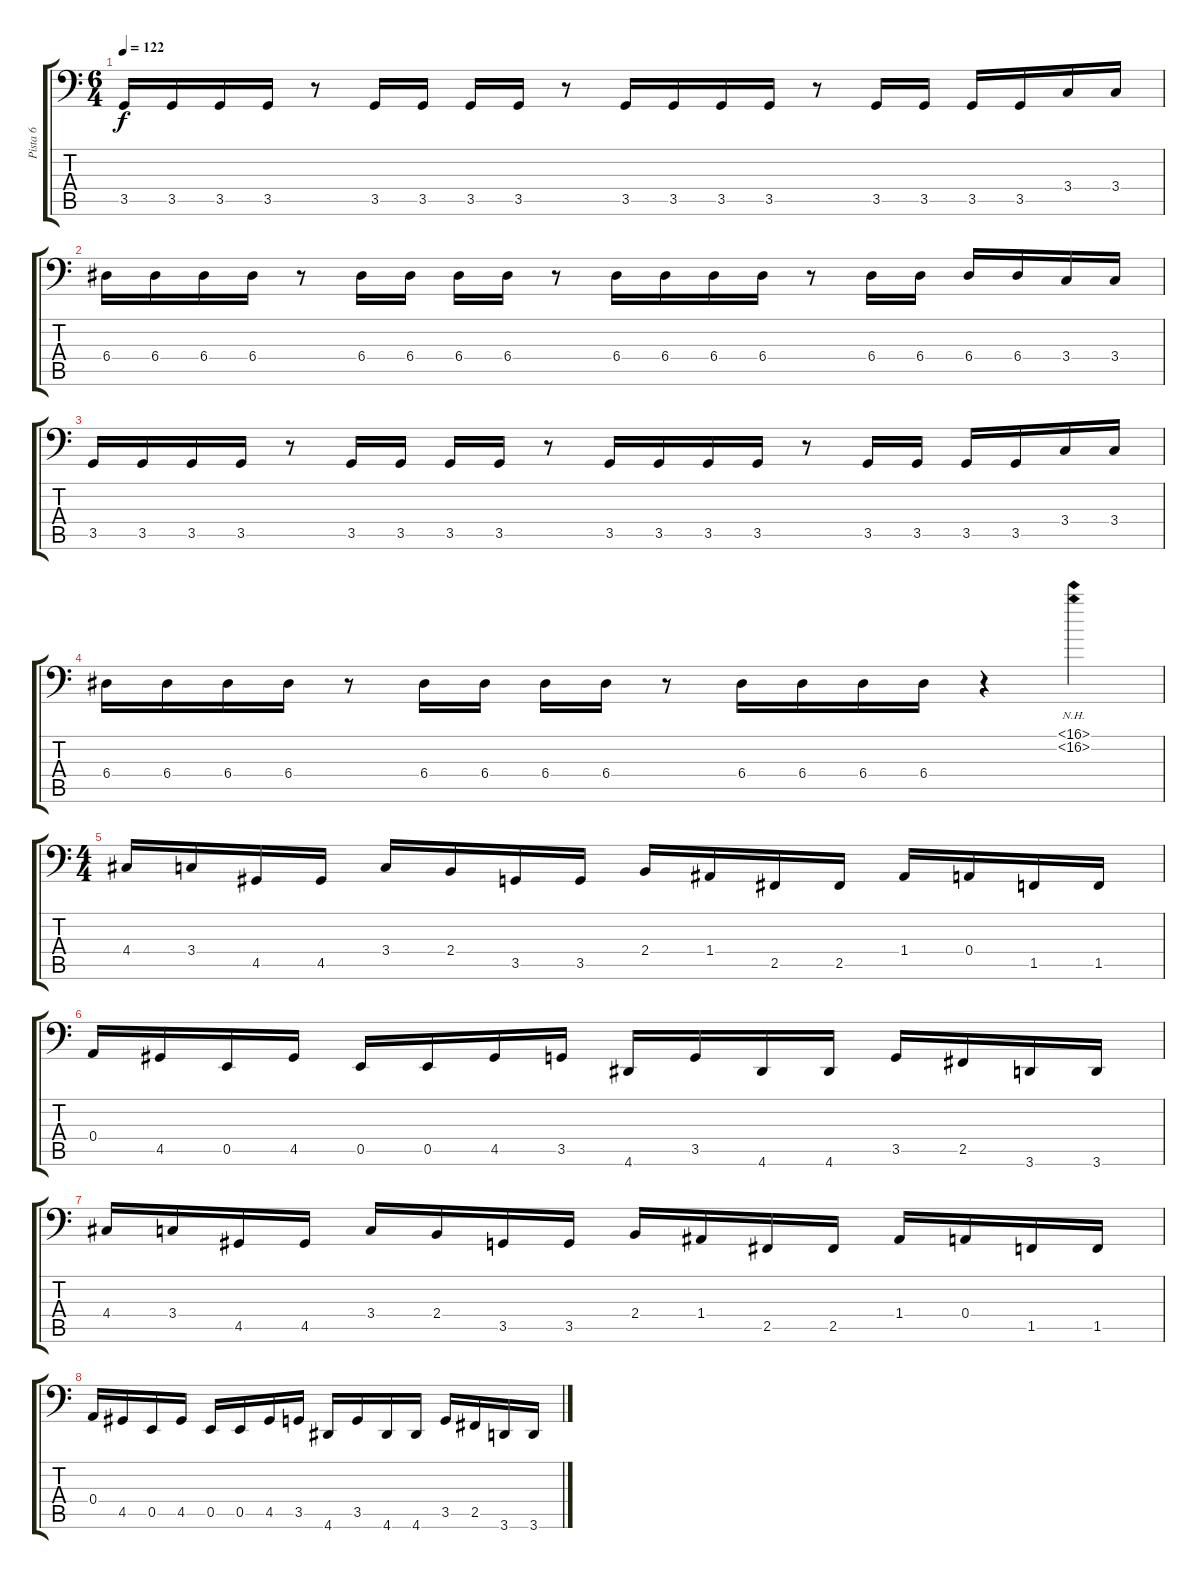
\track ("Pista 6" "Pista 6") {instrument electricbassfinger}
\staff {score tabs}
\tuning (C3 G2 D2 A1 E1 B0) {hide}
\ts (6 4)
\tempo 122
\clef f4
\ks c
3.5.16{dy f} 3.5.16 3.5.16 3.5.16 r.8 3.5.16 3.5.16 3.5.16 3.5.16 r.8 3.5.16 3.5.16 3.5.16 3.5.16 r.8 3.5.16 3.5.16 3.5.16 3.5.16 3.4.16 3.4.16 |
6.4.16 6.4.16 6.4.16 6.4.16 r.8 6.4.16 6.4.16 6.4.16 6.4.16 r.8 6.4.16 6.4.16 6.4.16 6.4.16 r.8 6.4.16 6.4.16 6.4.16 6.4.16 3.4.16 3.4.16 |
3.5.16 3.5.16 3.5.16 3.5.16 r.8 3.5.16 3.5.16 3.5.16 3.5.16 r.8 3.5.16 3.5.16 3.5.16 3.5.16 r.8 3.5.16 3.5.16 3.5.16 3.5.16 3.4.16 3.4.16 |
6.4.16 6.4.16 6.4.16 6.4.16 r.8 6.4.16 6.4.16 6.4.16 6.4.16 r.8 6.4.16 6.4.16 6.4.16 6.4.16 r.4 (16.1{nh} 16.2{nh}).4 |
\ts (4 4)
4.4.16 3.4.16 4.5.16 4.5.16 3.4.16 2.4.16 3.5.16 3.5.16 2.4.16 1.4.16 2.5.16 2.5.16 1.4.16 0.4.16 1.5.16 1.5.16 |
0.4.16 4.5.16 0.5.16 4.5.16 0.5.16 0.5.16 4.5.16 3.5.16 4.6.16 3.5.16 4.6.16 4.6.16 3.5.16 2.5.16 3.6.16 3.6.16 |
4.4.16 3.4.16 4.5.16 4.5.16 3.4.16 2.4.16 3.5.16 3.5.16 2.4.16 1.4.16 2.5.16 2.5.16 1.4.16 0.4.16 1.5.16 1.5.16 |
0.4.16 4.5.16 0.5.16 4.5.16 0.5.16 0.5.16 4.5.16 3.5.16 4.6.16 3.5.16 4.6.16 4.6.16 3.5.16 2.5.16 3.6.16 3.6.16
